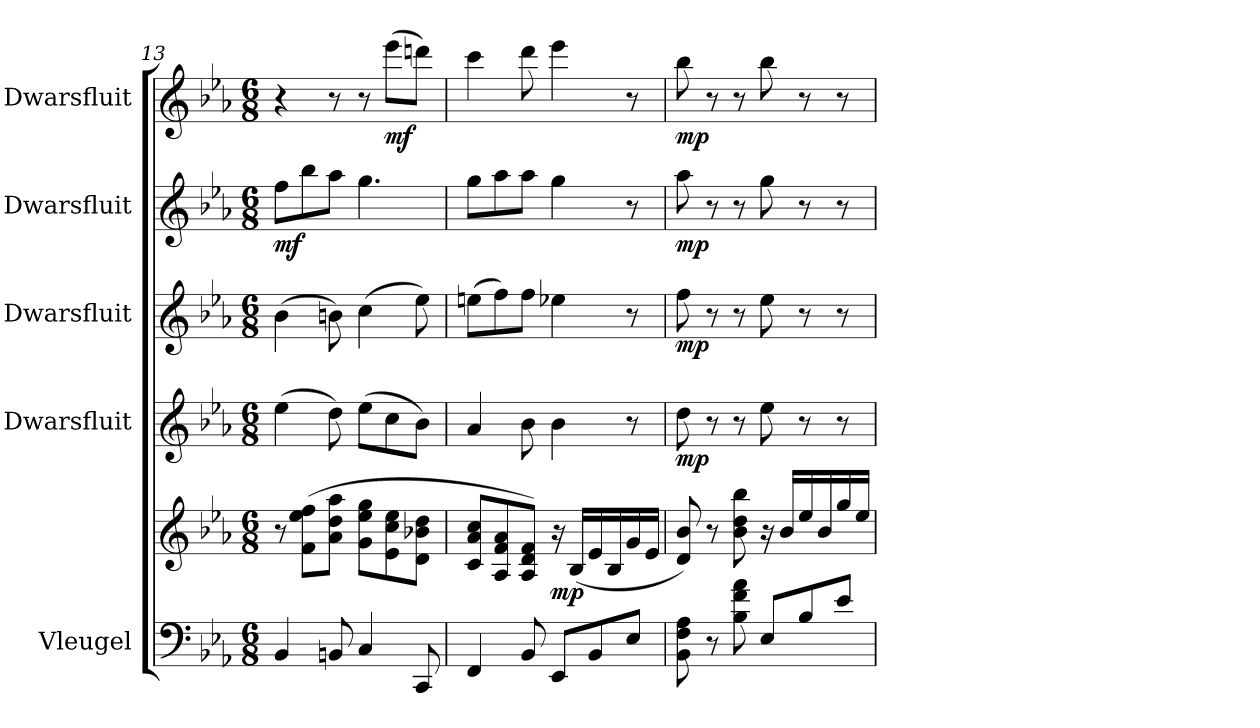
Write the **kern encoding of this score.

**kern	**kern	**dynam	**kern	**dynam	**kern	**dynam	**kern	**dynam	**kern	**dynam
*part5	*part5	*part5	*part4	*part4	*part3	*part3	*part2	*part2	*part1	*part1
*staff6	*staff5	*staff5/6	*staff4	*staff4	*staff3	*staff3	*staff2	*staff2	*staff1	*staff1
*I"Vleugel	*	*	*I"Dwarsfluit	*	*I"Dwarsfluit	*	*I"Dwarsfluit	*	*I"Dwarsfluit	*
*	*	*	*I'Fl.	*	*I'Fl.	*	*I'Fl.	*	*I'Fl.	*
*clefF4	*clefG2	*	*clefG2	*	*clefG2	*	*clefG2	*	*clefG2	*
*k[b-e-a-]	*k[b-e-a-]	*	*k[b-e-a-]	*	*k[b-e-a-]	*	*k[b-e-a-]	*	*k[b-e-a-]	*
*M6/8	*M6/8	*	*M6/8	*	*M6/8	*	*M6/8	*	*M6/8	*
=13	=13	=13	=13	=13	=13	=13	=13	=13	=13	=13
!	!	!	!	!	!	!	!	!LO:DY:b	!	!
4BB-/	8r	.	(4ee-\	.	(4b-\	.	8ff\L	mf	4r	.
.	(8f\ 8ee-\ 8ff\L	.	.	.	.	.	8bb-\	.	.	.
8BBn/	8a-\ 8dd\ 8aa-\J	.	8dd\)	.	8bn\)	.	8aa-\J	.	8r	.
4C/	8g\ 8ee-\ 8gg\L	.	(8ee-\L	.	(4cc\	.	4.gg\	.	8r	.
!	!	!	!	!	!	!	!	!	!	!LO:DY:b
.	8e-\ 8cc\ 8ee-\	.	8cc\	.	.	.	.	.	(8eee-\L	mf
8CC/	8d\ 8b-X\ 8dd\J	.	8b-\J)	.	8ee-\)	.	.	.	8dddn\J)	.
=14	=14	=14	=14	=14	=14	=14	=14	=14	=14	=14
4FF/	8c/ 8a-/ 8cc/L	.	4a-/	.	(8een\L	.	8gg\L	.	4ccc\	.
.	8A-/ 8f/ 8a-/	.	.	.	8ff\)	.	8aa-\	.	.	.
8BB-/	8A-/ 8d/ 8f/J)	.	8b-\	.	8ff\J	.	8aa-\J	.	8ddd\	.
!	!	!LO:DY:b	!	!	!	!	!	!	!	!
8EE-/L	16r	mp	4b-\	.	4ee-X\	.	4gg\	.	4eee-\	.
.	(16B-/LL	.	.	.	.	.	.	.	.	.
8BB-/	16e-/	.	.	.	.	.	.	.	.	.
.	16B-/	.	.	.	.	.	.	.	.	.
8E-/J	16g/	.	8r	.	8r	.	8r	.	8r	.
.	16e-/JJ	.	.	.	.	.	.	.	.	.
=15	=15	=15	=15	=15	=15	=15	=15	=15	=15	=15
!	!	!	!	!LO:DY:b	!	!LO:DY:b	!	!LO:DY:b	!	!LO:DY:b
8BB-\ 8F\ 8A-\	8d/ 8b-/)	.	8dd\	mp	8ff\	mp	8aa-\	mp	8bb-\	mp
8r	8r	.	8r	.	8r	.	8r	.	8r	.
8B-\ 8f\ 8a-\	8b-\ 8dd\ 8bb-\	.	8r	.	8r	.	8r	.	8r	.
8E-/L	16r	.	8ee-\	.	8ee-\	.	8gg\	.	8bb-\	.
.	16b-/LL	.	.	.	.	.	.	.	.	.
8B-/	16ee-/	.	8r	.	8r	.	8r	.	8r	.
.	16b-/	.	.	.	.	.	.	.	.	.
8e-/J	16gg/	.	8r	.	8r	.	8r	.	8r	.
.	16ee-/JJ	.	.	.	.	.	.	.	.	.
=	=	=	=	=	=	=	=	=	=	=
*-	*-	*-	*-	*-	*-	*-	*-	*-	*-	*-
